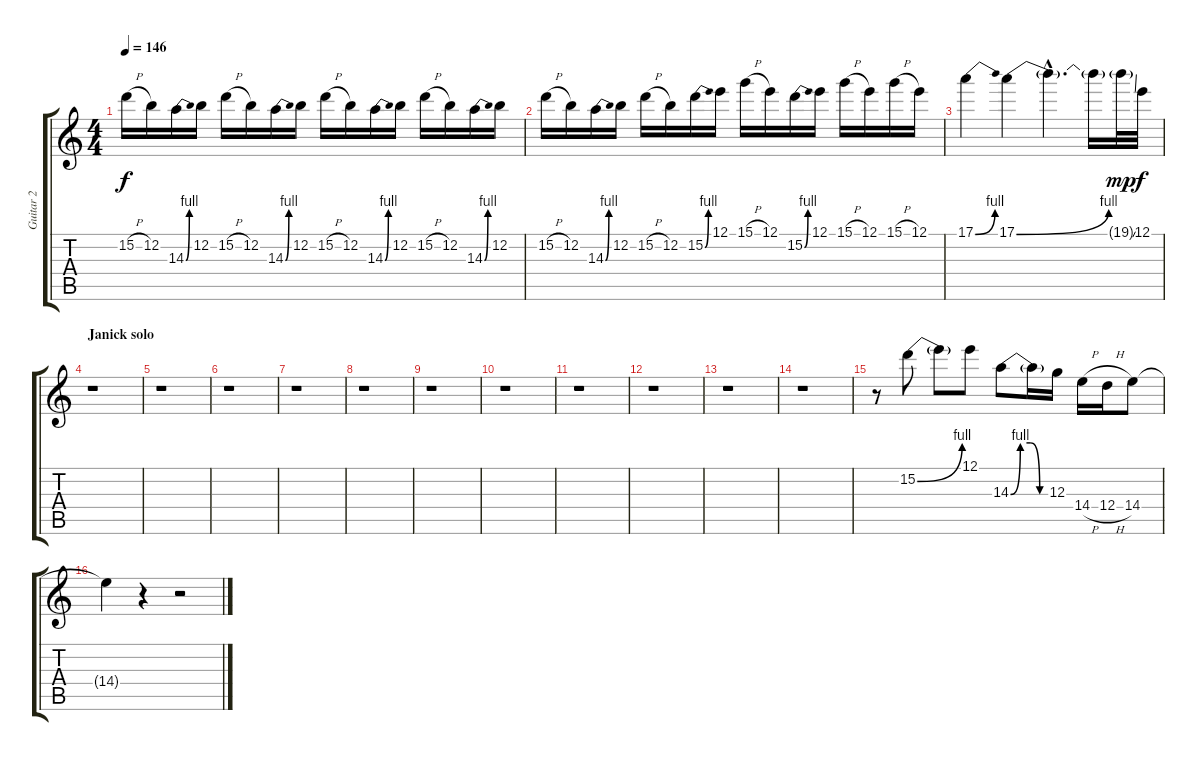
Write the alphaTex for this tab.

\track ("Guitar 2" "Guitar 2") {instrument distortionguitar}
\staff {score tabs}
\tuning (E4 B3 G3 D3 A2 E2) {hide}
\ts (4 4)
\tempo 146
\clef g2
\ks c
15.2{h}.16{dy f} 12.2.16 14.3{be (bend 0 0 60 4)}.16 12.2.16 15.2{h}.16 12.2.16 14.3{be (bend 0 0 60 4)}.16 12.2.16 15.2{h}.16 12.2.16 14.3{be (bend 0 0 60 4)}.16 12.2.16 15.2{h}.16 12.2.16 14.3{be (bend 0 0 60 4)}.16 12.2.16 |
15.2{h}.16 12.2.16 14.3{be (bend 0 0 60 4)}.16 12.2.16 15.2{h}.16 12.2.16 15.2{be (bend 0 0 60 4)}.16 12.1.16 15.1{h}.16 12.1.16 15.2{be (bend 0 0 60 4)}.16 12.1.16 15.1{h}.16 12.1.16 15.1{h}.16 12.1.16 |
17.1{be (bend 0 0 60 4)}.4 17.1{be (bend 0 0 60 4)}.4 17.1{hac t}.4{d} 17.1{t}.16 19.1{ss g}.32{dy mp} 12.1.32{dy f} |
\section ("" "Janick solo")
r.1 |
r.1 |
r.1 |
r.1 |
r.1 |
r.1 |
r.1 |
r.1 |
r.1 |
r.1 |
r.1 |
r.8 15.2{be (bend 0 0 60 4)}.8 15.2{t}.8 12.1.8 14.3{be (custom 0 0 15 4 30 4 45 0 60 0)}.8 14.3{t}.16 12.3.16 14.4{h}.16 12.4{h}.16 14.4.8 |
14.4{t}.4 r.4 r.2
